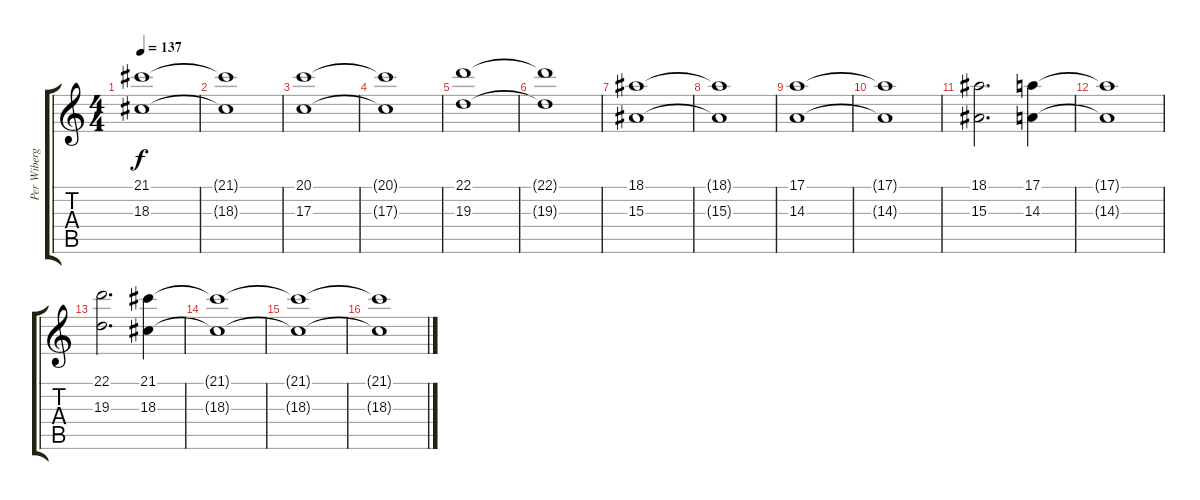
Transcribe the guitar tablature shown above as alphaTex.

\track ("Per Wiberg" "Per Wiberg") {instrument stringensemble1}
\staff {score tabs}
\tuning (E4 B3 G3 D3 A2 E2) {hide}
\ts (4 4)
\tempo 137
\clef g2
\ks c
(21.1 18.3).1{dy f} |
(21.1{t} 18.3{t}).1 |
(20.1 17.3).1 |
(20.1{t} 17.3{t}).1 |
(22.1 19.3).1 |
(22.1{t} 19.3{t}).1 |
(18.1 15.3).1 |
(18.1{t} 15.3{t}).1 |
(17.1 14.3).1 |
(17.1{t} 14.3{t}).1 |
(18.1 15.3).2{d} (17.1 14.3).4 |
(17.1{t} 14.3{t}).1 |
(22.1 19.3).2{d} (21.1 18.3).4 |
(21.1{t} 18.3{t}).1 |
(21.1{t} 18.3{t}).1{volume 0} |
(21.1{t} 18.3{t}).1
